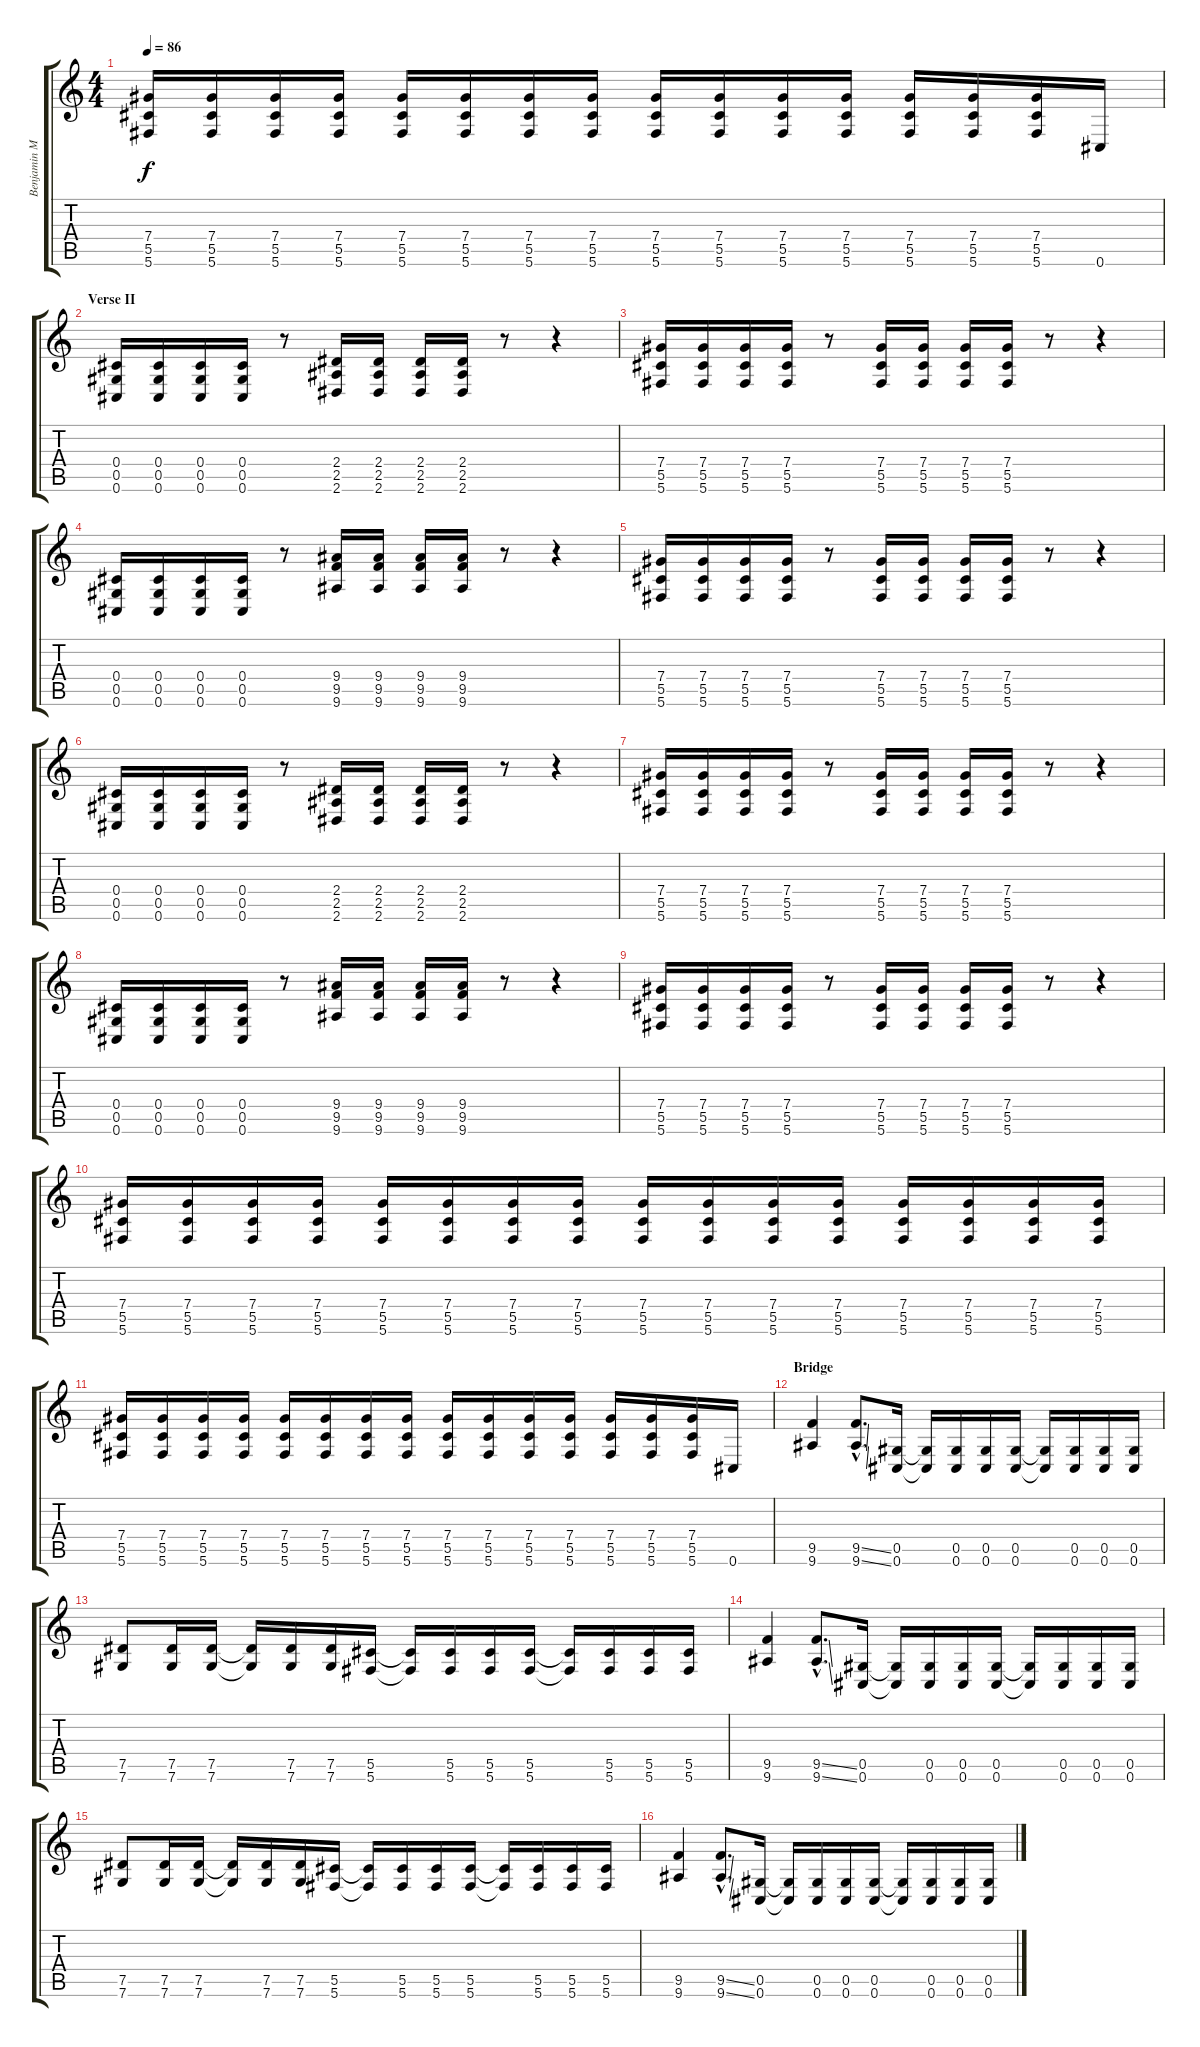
\track ("Benjamin Madden - Rythm Guitar" "Benjamin M") {instrument electricguitarclean}
\staff {score tabs}
\tuning (Eb4 Bb3 Gb3 Db3 Ab2 Db2) {hide}
\ts (4 4)
\tempo 86
\clef g2
\ks c
(7.4 5.5 5.6).16{dy f} (7.4 5.5 5.6).16 (7.4 5.5 5.6).16 (7.4 5.5 5.6).16 (7.4 5.5 5.6).16 (7.4 5.5 5.6).16 (7.4 5.5 5.6).16 (7.4 5.5 5.6).16 (7.4 5.5 5.6).16 (7.4 5.5 5.6).16 (7.4 5.5 5.6).16 (7.4 5.5 5.6).16 (7.4 5.5 5.6).16 (7.4 5.5 5.6).16 (7.4 5.5 5.6).16 0.6.16 |
\section ("" "Verse II")
(0.4 0.5 0.6).16 (0.4 0.5 0.6).16 (0.4 0.5 0.6).16 (0.4 0.5 0.6).16 r.8 (2.4 2.5 2.6).16 (2.4 2.5 2.6).16 (2.4 2.5 2.6).16 (2.4 2.5 2.6).16 r.8 r.4 |
(7.4 5.5 5.6).16 (7.4 5.5 5.6).16 (7.4 5.5 5.6).16 (7.4 5.5 5.6).16 r.8 (7.4 5.5 5.6).16 (7.4 5.5 5.6).16 (7.4 5.5 5.6).16 (7.4 5.5 5.6).16 r.8 r.4 |
(0.4 0.5 0.6).16 (0.4 0.5 0.6).16 (0.4 0.5 0.6).16 (0.4 0.5 0.6).16 r.8 (9.4 9.5 9.6).16 (9.4 9.5 9.6).16 (9.4 9.5 9.6).16 (9.4 9.5 9.6).16 r.8 r.4 |
(7.4 5.5 5.6).16 (7.4 5.5 5.6).16 (7.4 5.5 5.6).16 (7.4 5.5 5.6).16 r.8 (7.4 5.5 5.6).16 (7.4 5.5 5.6).16 (7.4 5.5 5.6).16 (7.4 5.5 5.6).16 r.8 r.4 |
(0.4 0.5 0.6).16 (0.4 0.5 0.6).16 (0.4 0.5 0.6).16 (0.4 0.5 0.6).16 r.8 (2.4 2.5 2.6).16 (2.4 2.5 2.6).16 (2.4 2.5 2.6).16 (2.4 2.5 2.6).16 r.8 r.4 |
(7.4 5.5 5.6).16 (7.4 5.5 5.6).16 (7.4 5.5 5.6).16 (7.4 5.5 5.6).16 r.8 (7.4 5.5 5.6).16 (7.4 5.5 5.6).16 (7.4 5.5 5.6).16 (7.4 5.5 5.6).16 r.8 r.4 |
(0.4 0.5 0.6).16 (0.4 0.5 0.6).16 (0.4 0.5 0.6).16 (0.4 0.5 0.6).16 r.8 (9.4 9.5 9.6).16 (9.4 9.5 9.6).16 (9.4 9.5 9.6).16 (9.4 9.5 9.6).16 r.8 r.4 |
(7.4 5.5 5.6).16 (7.4 5.5 5.6).16 (7.4 5.5 5.6).16 (7.4 5.5 5.6).16 r.8 (7.4 5.5 5.6).16 (7.4 5.5 5.6).16 (7.4 5.5 5.6).16 (7.4 5.5 5.6).16 r.8 r.4 |
(7.4 5.5 5.6).16 (7.4 5.5 5.6).16 (7.4 5.5 5.6).16 (7.4 5.5 5.6).16 (7.4 5.5 5.6).16 (7.4 5.5 5.6).16 (7.4 5.5 5.6).16 (7.4 5.5 5.6).16 (7.4 5.5 5.6).16 (7.4 5.5 5.6).16 (7.4 5.5 5.6).16 (7.4 5.5 5.6).16 (7.4 5.5 5.6).16 (7.4 5.5 5.6).16 (7.4 5.5 5.6).16 (7.4 5.5 5.6).16 |
(7.4 5.5 5.6).16 (7.4 5.5 5.6).16 (7.4 5.5 5.6).16 (7.4 5.5 5.6).16 (7.4 5.5 5.6).16 (7.4 5.5 5.6).16 (7.4 5.5 5.6).16 (7.4 5.5 5.6).16 (7.4 5.5 5.6).16 (7.4 5.5 5.6).16 (7.4 5.5 5.6).16 (7.4 5.5 5.6).16 (7.4 5.5 5.6).16 (7.4 5.5 5.6).16 (7.4 5.5 5.6).16 0.6.16 |
\section ("" "Bridge")
(9.5 9.6).4 (9.5{ss hac} 9.6{ss hac}).8{d} (0.5 0.6).16 (0.5{t} 0.6{t}).16 (0.5 0.6).16 (0.5 0.6).16 (0.5 0.6).16 (0.5{t} 0.6{t}).16 (0.5 0.6).16 (0.5 0.6).16 (0.5 0.6).16 |
(7.5 7.6).8 (7.5 7.6).16 (7.5 7.6).16 (7.5{t} 7.6{t}).16 (7.5 7.6).16 (7.5 7.6).16 (5.5 5.6).16 (5.5{t} 5.6{t}).16 (5.5 5.6).16 (5.5 5.6).16 (5.5 5.6).16 (5.5{t} 5.6{t}).16 (5.5 5.6).16 (5.5 5.6).16 (5.5 5.6).16 |
(9.5 9.6).4 (9.5{ss hac} 9.6{ss hac}).8{d} (0.5 0.6).16 (0.5{t} 0.6{t}).16 (0.5 0.6).16 (0.5 0.6).16 (0.5 0.6).16 (0.5{t} 0.6{t}).16 (0.5 0.6).16 (0.5 0.6).16 (0.5 0.6).16 |
(7.5 7.6).8 (7.5 7.6).16 (7.5 7.6).16 (7.5{t} 7.6{t}).16 (7.5 7.6).16 (7.5 7.6).16 (5.5 5.6).16 (5.5{t} 5.6{t}).16 (5.5 5.6).16 (5.5 5.6).16 (5.5 5.6).16 (5.5{t} 5.6{t}).16 (5.5 5.6).16 (5.5 5.6).16 (5.5 5.6).16 |
(9.5 9.6).4 (9.5{ss hac} 9.6{ss hac}).8{d} (0.5 0.6).16 (0.5{t} 0.6{t}).16 (0.5 0.6).16 (0.5 0.6).16 (0.5 0.6).16 (0.5{t} 0.6{t}).16 (0.5 0.6).16 (0.5 0.6).16 (0.5 0.6).16
